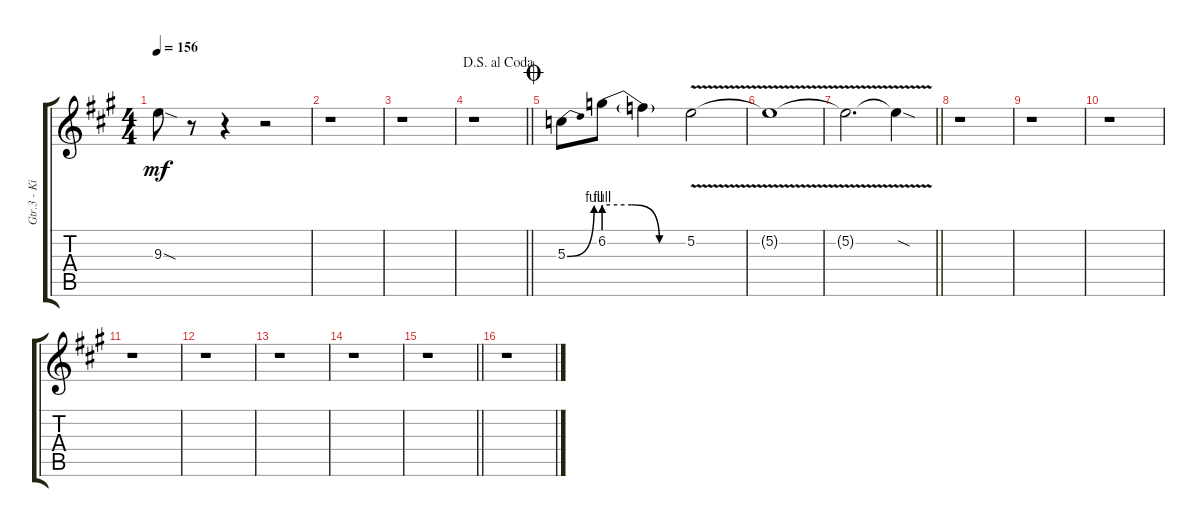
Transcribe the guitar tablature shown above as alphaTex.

\track ("Gtr.3 - Kim Thayil" "Gtr.3 - Ki") {instrument distortionguitar}
\staff {score tabs}
\tuning (E4 B3 G3 D3 A2 D2) {hide}
\ts (4 4)
\tempo 156
\clef g2
\ks a
9.3{sod t}.8{dy mf} r.8 r.4 r.2 |
r.1 |
r.1 |
\jump dalsegnoalcoda
\barLineRight lightlight
r.1 |
\jump coda
5.3{be (bend 0 0 60 4)}.8 6.2{be (custom 0 4 20 4 40 0 60 0)}.8 6.2{t}.4 5.2{v}.2 |
5.2{v t}.1 |
\barLineRight lightlight
5.2{v t}.2{d} 5.2{sod t}.4 |
r.1 |
r.1 |
r.1 |
r.1 |
r.1 |
r.1 |
r.1 |
\barLineRight lightlight
r.1 |
r.1
